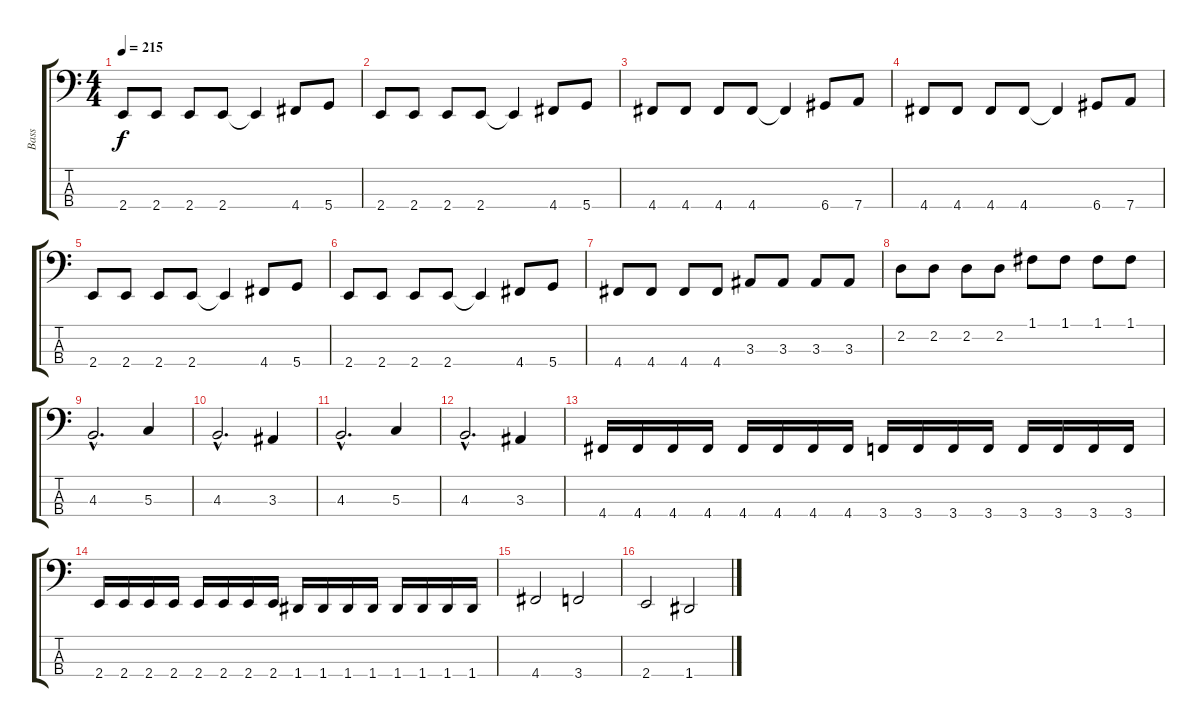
\track ("Bass" "Bass") {instrument electricbassfinger}
\staff {score tabs}
\tuning (F2 C2 G1 D1) {hide}
\ts (4 4)
\tempo 215
\clef f4
\ks c
2.4.8{dy f} 2.4.8 2.4.8 2.4.8 2.4{t}.4 4.4.8 5.4.8 |
2.4.8 2.4.8 2.4.8 2.4.8 2.4{t}.4 4.4.8 5.4.8 |
4.4.8 4.4.8 4.4.8 4.4.8 4.4{t}.4 6.4.8 7.4.8 |
4.4.8 4.4.8 4.4.8 4.4.8 4.4{t}.4 6.4.8 7.4.8 |
2.4.8 2.4.8 2.4.8 2.4.8 2.4{t}.4 4.4.8 5.4.8 |
2.4.8 2.4.8 2.4.8 2.4.8 2.4{t}.4 4.4.8 5.4.8 |
4.4.8 4.4.8 4.4.8 4.4.8 3.3.8 3.3.8 3.3.8 3.3.8 |
2.2.8 2.2.8 2.2.8 2.2.8 1.1.8 1.1.8 1.1.8 1.1.8 |
4.3{hac}.2{d} 5.3.4 |
4.3{hac}.2{d} 3.3.4 |
4.3{hac}.2{d} 5.3.4 |
4.3{hac}.2{d} 3.3.4 |
4.4.16{volume 14} 4.4.16 4.4.16 4.4.16 4.4.16 4.4.16 4.4.16 4.4.16 3.4.16 3.4.16 3.4.16 3.4.16 3.4.16 3.4.16 3.4.16 3.4.16 |
2.4.16 2.4.16 2.4.16 2.4.16 2.4.16 2.4.16 2.4.16 2.4.16 1.4.16 1.4.16 1.4.16 1.4.16 1.4.16 1.4.16 1.4.16 1.4.16 |
4.4.2 3.4.2 |
2.4.2 1.4.2
